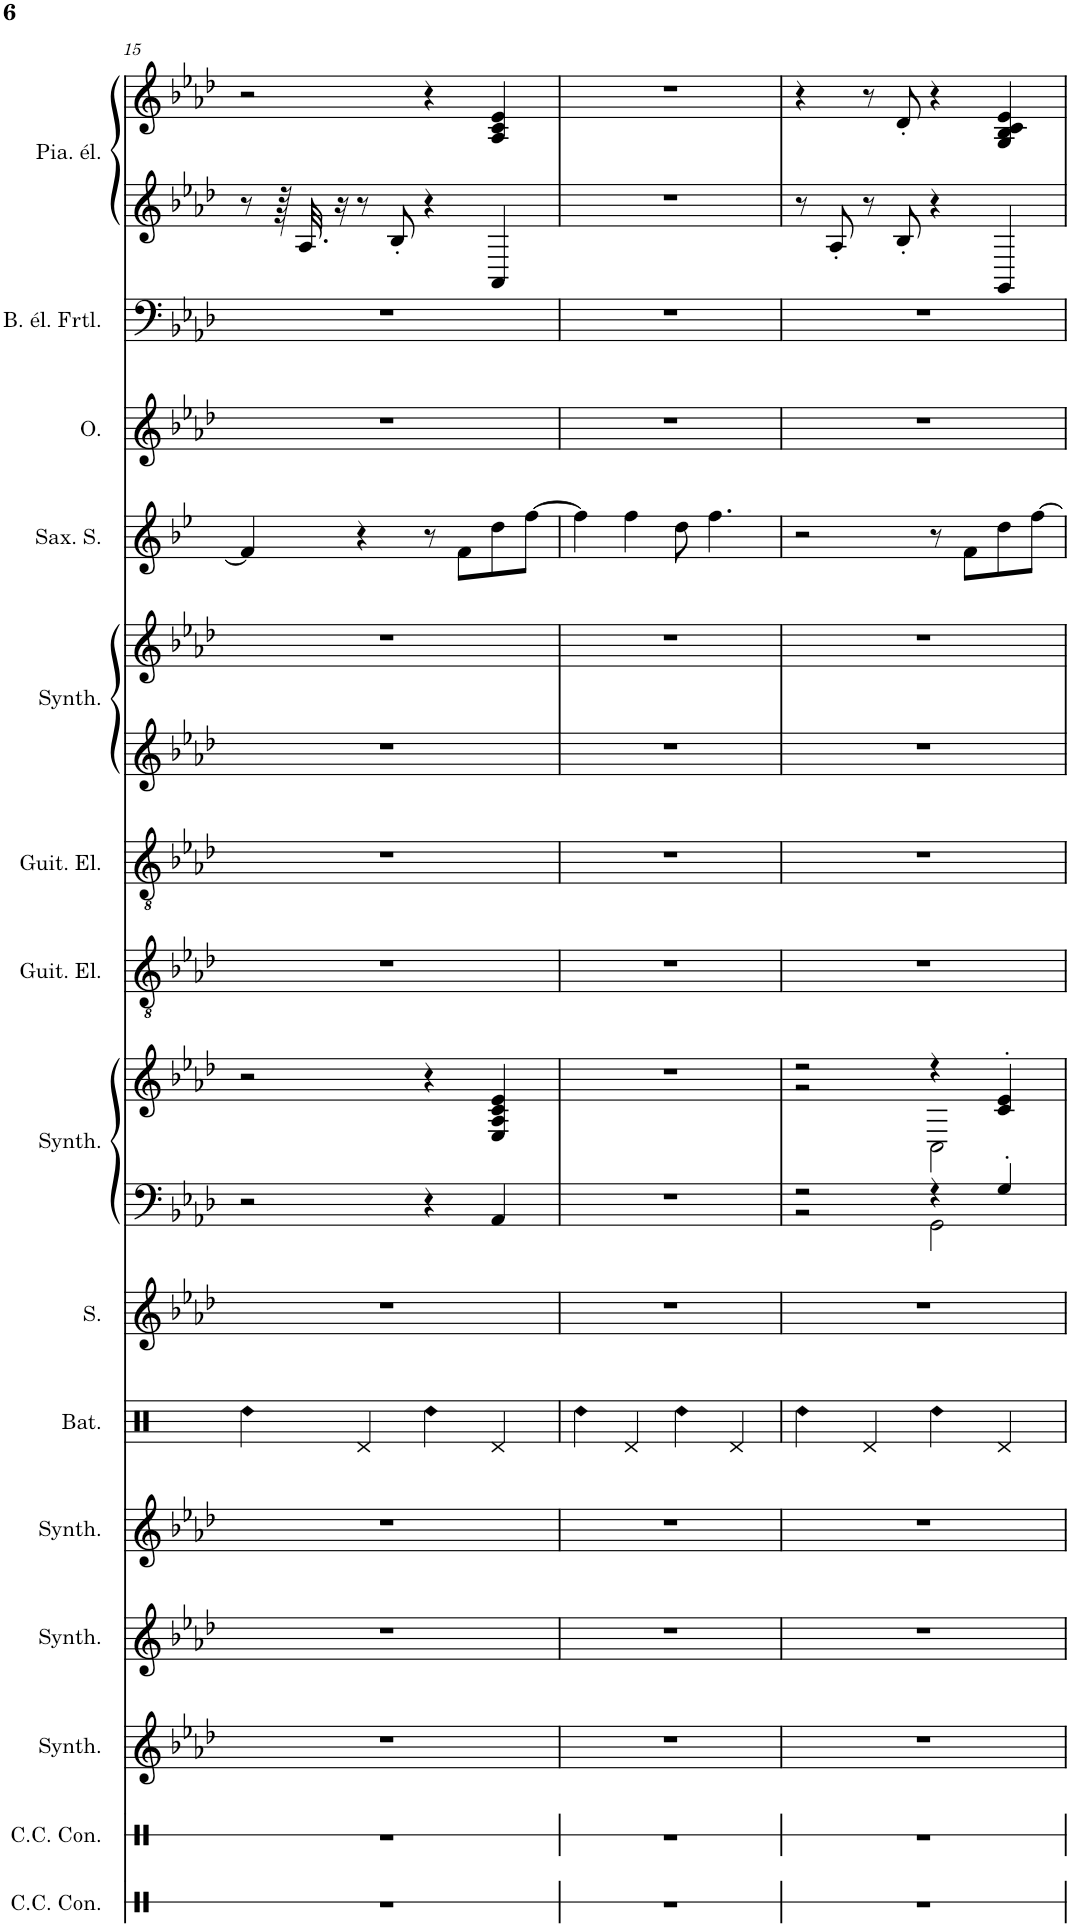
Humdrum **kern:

**kern	**kern	**kern	**kern	**kern	**kern	**kern	**kern	**kern	**kern	**kern	**kern	**kern	**kern	**kern	**kern	**kern	**kern
*part15	*part14	*part13	*part12	*part11	*part10	*part9	*part8	*part8	*part7	*part6	*part5	*part5	*part4	*part3	*part2	*part1	*part1
*staff18	*staff17	*staff16	*staff15	*staff14	*staff13	*staff12	*staff11	*staff10	*staff9	*staff8	*staff7	*staff6	*staff5	*staff4	*staff3	*staff2	*staff1
*I"Caisse claire de concert	*I"Caisse claire de concert	*I"Synthétiseur Pad	*I"Synthétiseur de dents de scie	*I"Synthétiseur d'effets	*I"Batterie	*I"Soprano	*I"Synthétiseur Pad	*	*I"Guitare électrique	*I"Guitare électrique	*I"Synthétiseur d'instruments à cordes	*	*I"Saxophone Soprano	*I"Oud	*I"Basse électrique fretless	*I"Piano électrique	*
*I'C.C. Con.	*I'C.C. Con.	*I'Synth.	*I'Synth.	*I'Synth.	*I'Bat.	*I'S.	*I'Synth.	*	*I'Guit. El.	*I'Guit. El.	*I'Synth.	*	*I'Sax. S.	*I'O.	*I'B. él. Frtl.	*I'Pia. él.	*
!!LO:PB:g=z
*clefX	*clefX	*clefG2	*clefG2	*clefG2	*clefX	*clefG2	*clefF4	*clefG2	*clefGv2	*clefGv2	*clefG2	*clefG2	*clefG2	*clefG2	*clefF4	*clefG2	*clefG2
*	*	*	*	*	*	*	*	*	*	*	*	*	*Trd1c2	*Trd7c12	*Trd7c12	*	*
*k[b-e-a-d-]	*k[b-e-a-d-]	*k[b-e-a-d-]	*k[b-e-a-d-]	*k[b-e-a-d-]	*k[]	*k[b-e-a-d-]	*k[b-e-a-d-]	*k[b-e-a-d-]	*k[b-e-a-d-]	*k[b-e-a-d-]	*k[b-e-a-d-]	*k[b-e-a-d-]	*k[b-e-]	*k[b-e-a-d-]	*k[b-e-a-d-]	*k[b-e-a-d-]	*k[b-e-a-d-]
*M4/4	*M4/4	*M4/4	*M4/4	*M4/4	*M4/4	*M4/4	*M4/4	*M4/4	*M4/4	*M4/4	*M4/4	*M4/4	*M4/4	*M4/4	*M4/4	*M4/4	*M4/4
=15	=15	=15	=15	=15	=15	=15	=15	=15	=15	=15	=15	=15	=15	=15	=15	=15	=15
!	!	!	!	!	!LO:N:head=diamond	!	!	!	!	!	!	!	!	!	!	!	!
1r	1r	1r	1r	1r	4Rdd\	1r	2r	2r	1r	1r	1r	1r	4f/]	1r	1r	8r	2r
.	.	.	.	.	.	.	.	.	.	.	.	.	.	.	.	64r	.
.	.	.	.	.	.	.	.	.	.	.	.	.	.	.	.	32.A-/	.
.	.	.	.	.	.	.	.	.	.	.	.	.	.	.	.	16r	.
.	.	.	.	.	4Rd/	.	.	.	.	.	.	.	4r	.	.	8r	.
.	.	.	.	.	.	.	.	.	.	.	.	.	.	.	.	8B-'/	.
!	!	!	!	!	!LO:N:head=diamond	!	!	!	!	!	!	!	!	!	!	!	!
.	.	.	.	.	4Rdd\	.	4r	4r	.	.	.	.	8r	.	.	4r	4r
.	.	.	.	.	.	.	.	.	.	.	.	.	8f\L	.	.	.	.
.	.	.	.	.	4Rd/	.	4AA-/	4E-/ 4A-/ 4c/ 4e-/	.	.	.	.	8dd\	.	.	4AA-/	4A-/ 4c/ 4e-/
.	.	.	.	.	.	.	.	.	.	.	.	.	[8ff\J	.	.	.	.
=16	=16	=16	=16	=16	=16	=16	=16	=16	=16	=16	=16	=16	=16	=16	=16	=16	=16
!	!	!	!	!	!LO:N:head=diamond	!	!	!	!	!	!	!	!	!	!	!	!
1r	1r	1r	1r	1r	4Rdd\	1r	1r	1r	1r	1r	1r	1r	4ff\]	1r	1r	1r	1r
.	.	.	.	.	4Rd/	.	.	.	.	.	.	.	4ff\	.	.	.	.
!	!	!	!	!	!LO:N:head=diamond	!	!	!	!	!	!	!	!	!	!	!	!
.	.	.	.	.	4Rdd\	.	.	.	.	.	.	.	8dd\	.	.	.	.
.	.	.	.	.	.	.	.	.	.	.	.	.	4.ff\	.	.	.	.
.	.	.	.	.	4Rd/	.	.	.	.	.	.	.	.	.	.	.	.
=17	=17	=17	=17	=17	=17	=17	=17	=17	=17	=17	=17	=17	=17	=17	=17	=17	=17
!	!	!	!	!	!LO:N:head=diamond	!	!	!	!	!	!	!	!	!	!	!	!
*	*	*	*	*	*	*	*^	*^	*	*	*	*	*	*	*	*	*
1r	1r	1r	1r	1r	4Rdd\	1r	2r	2r	2r	2r	1r	1r	1r	1r	2r	1r	1r	8r	4r
.	.	.	.	.	.	.	.	.	.	.	.	.	.	.	.	.	.	8A-'/	.
.	.	.	.	.	4Rd/	.	.	.	.	.	.	.	.	.	.	.	.	8r	8r
.	.	.	.	.	.	.	.	.	.	.	.	.	.	.	.	.	.	8B-'/	8d-'/
!	!	!	!	!	!LO:N:head=diamond	!	!	!	!	!	!	!	!	!	!	!	!	!	!
.	.	.	.	.	4Rdd\	.	4r	2GG\	4r	2C\	.	.	.	.	8r	.	.	4r	4r
.	.	.	.	.	.	.	.	.	.	.	.	.	.	.	8f\L	.	.	.	.
.	.	.	.	.	4Rd/	.	4G'/	.	4c/' 4e-/'	.	.	.	.	.	8dd\	.	.	4GG/	4G/ 4B-/ 4c/ 4e-/
.	.	.	.	.	.	.	.	.	.	.	.	.	.	.	[8ff\J	.	.	.	.
*	*	*	*	*	*	*	*v	*v	*	*	*	*	*	*	*	*	*	*	*
*	*	*	*	*	*	*	*	*v	*v	*	*	*	*	*	*	*	*	*
=	=	=	=	=	=	=	=	=	=	=	=	=	=	=	=	=	=
*-	*-	*-	*-	*-	*-	*-	*-	*-	*-	*-	*-	*-	*-	*-	*-	*-	*-
